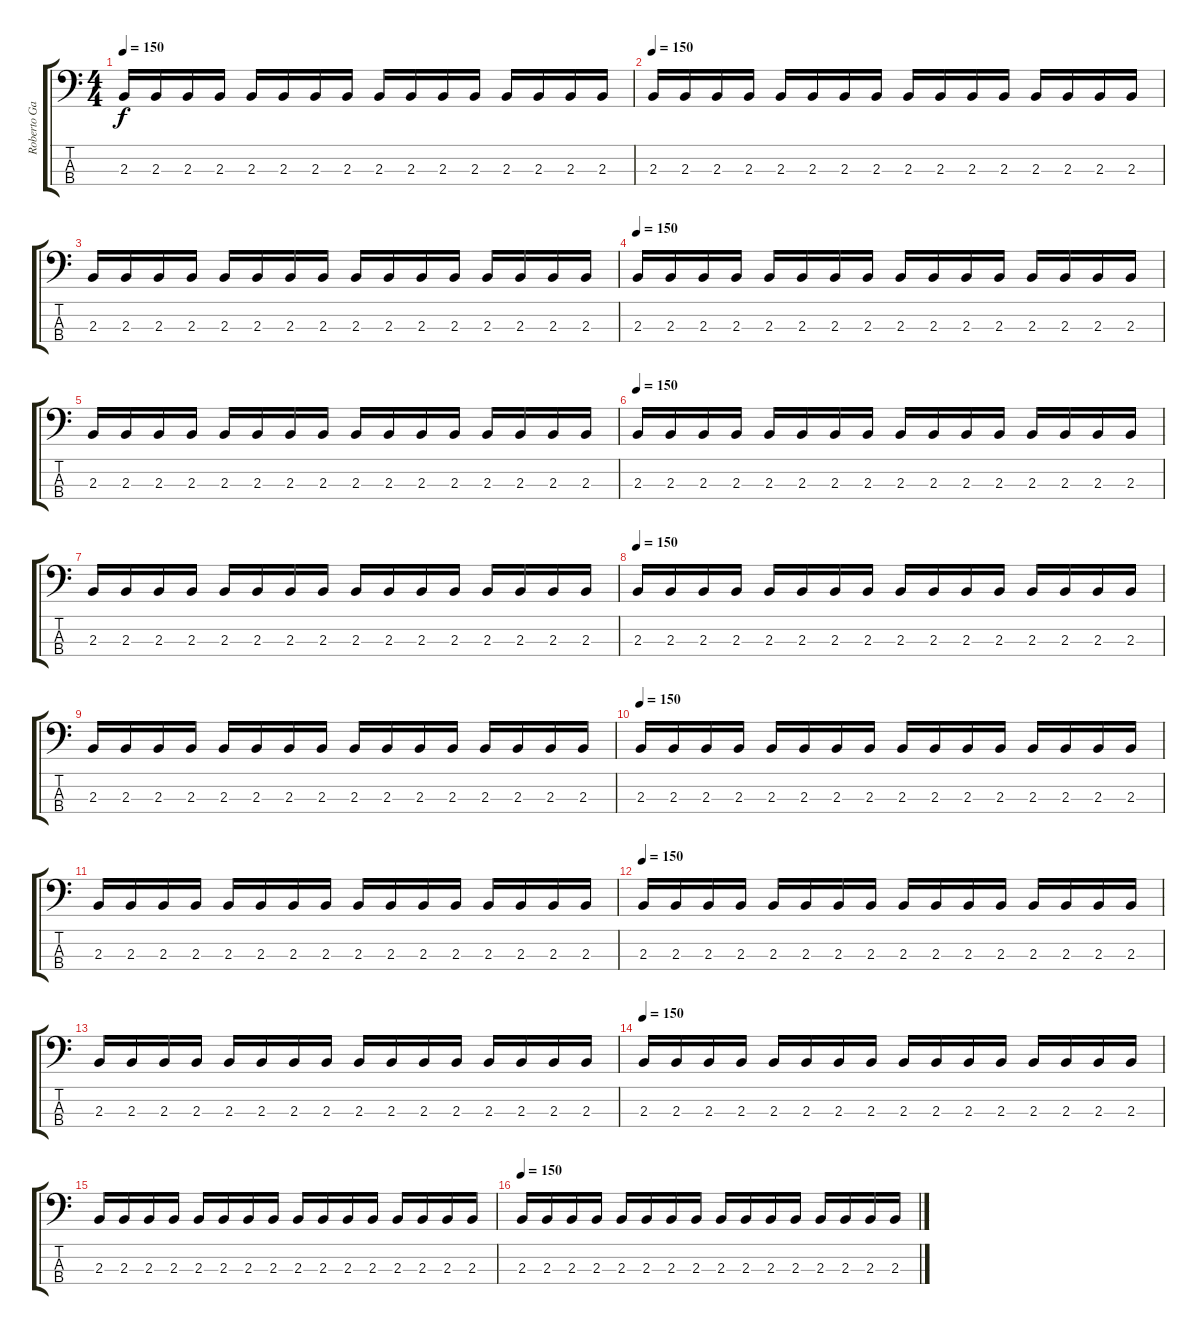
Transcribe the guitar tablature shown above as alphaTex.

\track ("Roberto García" "Roberto Ga") {instrument electricbasspick}
\staff {score tabs}
\tuning (G2 D2 A1 E1) {hide}
\ts (4 4)
\tempo 150
\clef f4
\ks c
2.3.16{dy f} 2.3.16 2.3.16 2.3.16 2.3.16 2.3.16 2.3.16 2.3.16 2.3.16 2.3.16 2.3.16 2.3.16 2.3.16 2.3.16 2.3.16 2.3.16 |
\tempo 150
2.3.16 2.3.16 2.3.16 2.3.16 2.3.16 2.3.16 2.3.16 2.3.16 2.3.16 2.3.16 2.3.16 2.3.16 2.3.16 2.3.16 2.3.16 2.3.16 |
2.3.16 2.3.16 2.3.16 2.3.16 2.3.16 2.3.16 2.3.16 2.3.16 2.3.16 2.3.16 2.3.16 2.3.16 2.3.16 2.3.16 2.3.16 2.3.16 |
\tempo 150
2.3.16 2.3.16 2.3.16 2.3.16 2.3.16 2.3.16 2.3.16 2.3.16 2.3.16 2.3.16 2.3.16 2.3.16 2.3.16 2.3.16 2.3.16 2.3.16 |
2.3.16 2.3.16 2.3.16 2.3.16 2.3.16 2.3.16 2.3.16 2.3.16 2.3.16 2.3.16 2.3.16 2.3.16 2.3.16 2.3.16 2.3.16 2.3.16 |
\tempo 150
2.3.16 2.3.16 2.3.16 2.3.16 2.3.16 2.3.16 2.3.16 2.3.16 2.3.16 2.3.16 2.3.16 2.3.16 2.3.16 2.3.16 2.3.16 2.3.16 |
2.3.16 2.3.16 2.3.16 2.3.16 2.3.16 2.3.16 2.3.16 2.3.16 2.3.16 2.3.16 2.3.16 2.3.16 2.3.16 2.3.16 2.3.16 2.3.16 |
\tempo 150
2.3.16 2.3.16 2.3.16 2.3.16 2.3.16 2.3.16 2.3.16 2.3.16 2.3.16 2.3.16 2.3.16 2.3.16 2.3.16 2.3.16 2.3.16 2.3.16 |
2.3.16 2.3.16 2.3.16 2.3.16 2.3.16 2.3.16 2.3.16 2.3.16 2.3.16 2.3.16 2.3.16 2.3.16 2.3.16 2.3.16 2.3.16 2.3.16 |
\tempo 150
2.3.16 2.3.16 2.3.16 2.3.16 2.3.16 2.3.16 2.3.16 2.3.16 2.3.16 2.3.16 2.3.16 2.3.16 2.3.16 2.3.16 2.3.16 2.3.16 |
2.3.16 2.3.16 2.3.16 2.3.16 2.3.16 2.3.16 2.3.16 2.3.16 2.3.16 2.3.16 2.3.16 2.3.16 2.3.16 2.3.16 2.3.16 2.3.16 |
\tempo 150
2.3.16 2.3.16 2.3.16 2.3.16 2.3.16 2.3.16 2.3.16 2.3.16 2.3.16 2.3.16 2.3.16 2.3.16 2.3.16 2.3.16 2.3.16 2.3.16 |
2.3.16 2.3.16 2.3.16 2.3.16 2.3.16 2.3.16 2.3.16 2.3.16 2.3.16 2.3.16 2.3.16 2.3.16 2.3.16 2.3.16 2.3.16 2.3.16 |
\tempo 150
2.3.16 2.3.16 2.3.16 2.3.16 2.3.16 2.3.16 2.3.16 2.3.16 2.3.16 2.3.16 2.3.16 2.3.16 2.3.16 2.3.16 2.3.16 2.3.16 |
2.3.16 2.3.16 2.3.16 2.3.16 2.3.16 2.3.16 2.3.16 2.3.16 2.3.16 2.3.16 2.3.16 2.3.16 2.3.16 2.3.16 2.3.16 2.3.16 |
\tempo 150
2.3.16 2.3.16 2.3.16 2.3.16 2.3.16 2.3.16 2.3.16 2.3.16 2.3.16 2.3.16 2.3.16 2.3.16 2.3.16 2.3.16 2.3.16 2.3.16
